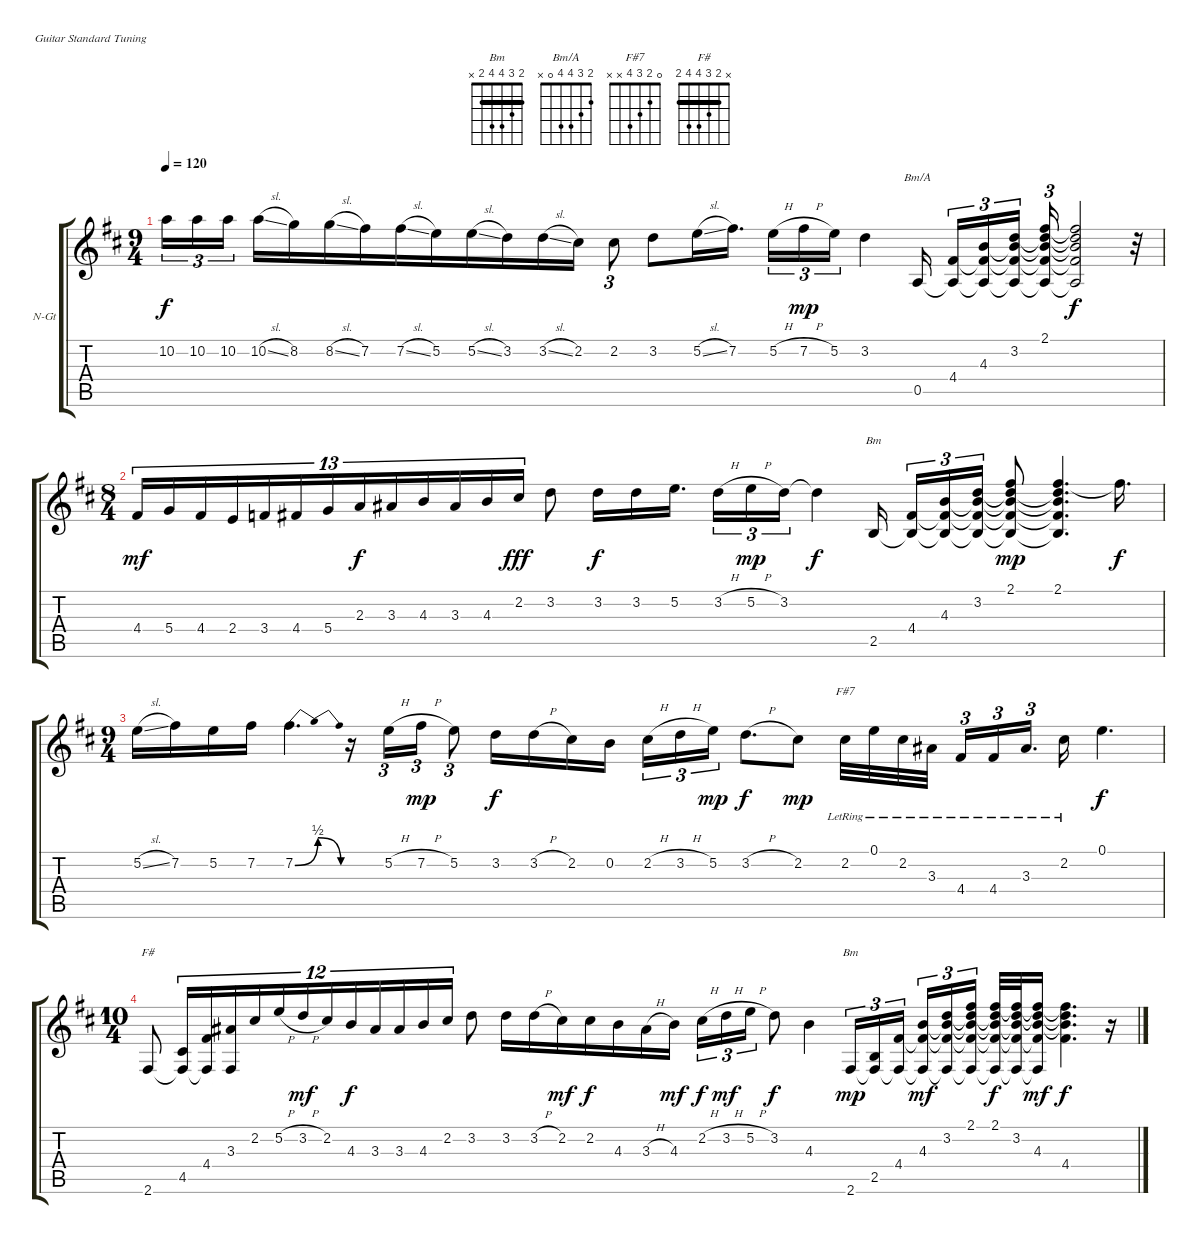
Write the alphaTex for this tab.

\bracketExtendMode groupsimilarinstruments
\firstSystemTrackNameOrientation horizontal
\otherSystemsTrackNameOrientation horizontal
\track ("Armik" "N-Gt") {instrument acousticguitarnylon}
\staff {score tabs}
\tuning (E4 B3 G3 D3 A2 E2)
\chord ("Bm" 2 3 4 4 2 2) {barre (2 2)}
\chord ("Bm/A" 2 3 4 4 0 x)
\chord ("Bm" 2 3 4 4 2 x) {barre 2}
\chord ("F#7" 0 2 3 4 x x)
\chord ("F#" x 2 3 4 4 2) {barre 2}
\ts (9 4)
\beaming (8 6 6 6)
\tempo 120
\clef g2
\ks bminor
10.2.16{tu (3 2) dy f} 10.2.16{tu (3 2)} 10.2.16{tu (3 2)} 10.2{sl}.16 8.2.16 8.2{sl}.16 7.2.16 7.2{sl}.16 5.2.16 5.2{sl}.16 3.2.16 3.2{sl}.16 2.2.16 2.2.8{tu (3 2)} 3.2.8 5.2{sl}.16 7.2.16{d} 5.2{h}.16{tu (3 2)} 7.2{h}.16{tu (3 2) dy mp} 5.2.16{tu (3 2)} 3.2.4 0.5.16{ch "Bm/A"} (4.4 0.5{t}).16{tu (3 2)} (4.3 4.4{t} 0.5{t}).16{tu (3 2)} (3.2 4.3{t} 4.4{t} 0.5{t}).16{tu (3 2)} (2.1 3.2{t} 4.3{t} 4.4{t} 0.5{t}).16{tu (3 2)} (2.1{t} 3.2{t} 4.3{t} 4.4{t} 0.5{t}).2{dy f} r.32 |
\ts (8 4)
\beaming (8 4 4 4 4)
4.4.16{tu (13 8) dy mf} 5.4.16{tu (13 8)} 4.4.16{tu (13 8)} 2.4.16{tu (13 8)} 3.4.16{tu (13 8)} 4.4.16{tu (13 8)} 5.4.16{tu (13 8)} 2.3.16{tu (13 8) dy f} 3.3.16{tu (13 8)} 4.3.16{tu (13 8)} 3.3.16{tu (13 8)} 4.3.16{tu (13 8)} 2.2.16{tu (13 8) dy fff} 3.2.8 3.2.16{dy f} 3.2.16 5.2.16{d} 3.2{h}.16{tu (3 2)} 5.2{h}.16{tu (3 2) dy mp} 3.2.16{tu (3 2)} 3.2{t}.4{dy f} 2.5.16{ch "Bm"} (4.4 2.5{t}).16{tu (3 2)} (4.3 4.4{t} 2.5{t}).16{tu (3 2)} (3.2 4.3{t} 4.4{t} 2.5{t}).16{tu (3 2)} (2.1 3.2{t} 4.3{t} 4.4{t} 2.5{t}).8{dy mp} (2.1 3.2{t} 4.3{t} 4.4{t} 2.5{t}).4{d} 2.1{t}.16{d dy f} |
\ts (9 4)
\beaming (8 6 6 6)
5.2{sl}.16 7.2.16 5.2.16 7.2.16 7.2{be (bendrelease 0 0 30 2 30 2 60 0)}.4{d} r.16 5.2{h}.16{tu (3 2)} 7.2{h}.16{tu (3 2) dy mp} 5.2.8{tu (3 2)} 3.2.16{dy f} 3.2{h}.16 2.2.16 0.2.16 2.2{h}.16{tu (3 2)} 3.2{h}.16{tu (3 2)} 5.2.16{tu (3 2) dy mp} 3.2{h}.8{d dy f} 2.2.8{dy mp} 2.2{lr}.32{ch "F#7"} 0.1{lr}.32 2.2{lr}.32 3.3{lr}.32 4.4{lr}.16{tu (3 2)} 4.4{lr}.16{tu (3 2)} 3.3{lr}.16{d tu (3 2)} 2.2{lr}.16 0.1.4{d dy f} |
\ts (10 4)
\beaming (8 6 6 6 2)
2.6.8{ch "F#"} (4.5 2.6{t}).16{tu (12 8)} (4.4 2.6{t}).16{tu (12 8)} (3.3 2.6{t}).16{tu (12 8)} 2.2.16{tu (12 8)} 5.2{h}.16{tu (12 8)} 3.2{h}.16{tu (12 8) dy mf} 2.2.16{tu (12 8)} 4.3.16{tu (12 8) dy f} 3.3.16{tu (12 8)} 3.3.16{tu (12 8)} 4.3.16{tu (12 8)} 2.2.16{tu (12 8)} 3.2.8 3.2.16 3.2{h}.16 2.2.16{dy mf} 2.2.16{dy f} 4.3.16 3.3{h}.16 4.3.16{dy mf} 2.2{h}.16{tu (3 2) dy f} 3.2{h}.16{tu (3 2) dy mf} 5.2{h}.16{tu (3 2)} 3.2.8{dy f} 4.3.4 2.6.16{tu (3 2) ch "Bm" dy mp} (2.5 2.6{t}).16{tu (3 2)} (4.4 2.6{t}).16{tu (3 2)} (4.3 4.4{t} 2.6{t}).16{tu (3 2) dy mf} (3.2 4.3{t} 4.4{t} 2.6{t}).16{tu (3 2)} (2.1 3.2{t} 4.3{t} 4.4{t} 2.6{t}).16{tu (3 2)} (2.1 3.2{t} 4.3{t} 4.4{t} 2.6{t}).32{dy f} (3.2 4.3{t} 4.4{t} 2.6{t} 2.1{t}).32 (4.3 4.4{t} 2.6{t} 2.1{t} 3.2{t}).16{dy mf} (2.1{t} 3.2{t} 4.3{t} 4.4).4{d dy f} r.16
